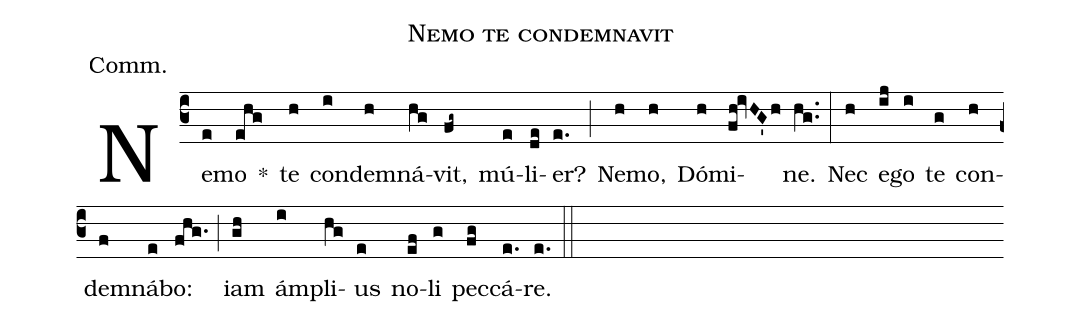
name:Nemo te condemnavit;
annotation:Comm.;
mode:8;
office-part:Communion;
%%
(c3) Ne(e)mo(ehg) *() te(h) con(i)dem(h)ná(hg)vit,(fg~) mú(e)li(de)er?(e.) (;) Ne(h)mo,(h) Dó(h)mi(fh!ivHG'h)ne.(hg..) (:) Nec(h) e(ij)go(i) te(g) con(h)dem(f)ná(e)bo:(fhg.) (;) iam(gh) ám(i)pli(hg)us(e) no(ef)li(g) pec(fg)cá(e.)re.(e.) (::)
